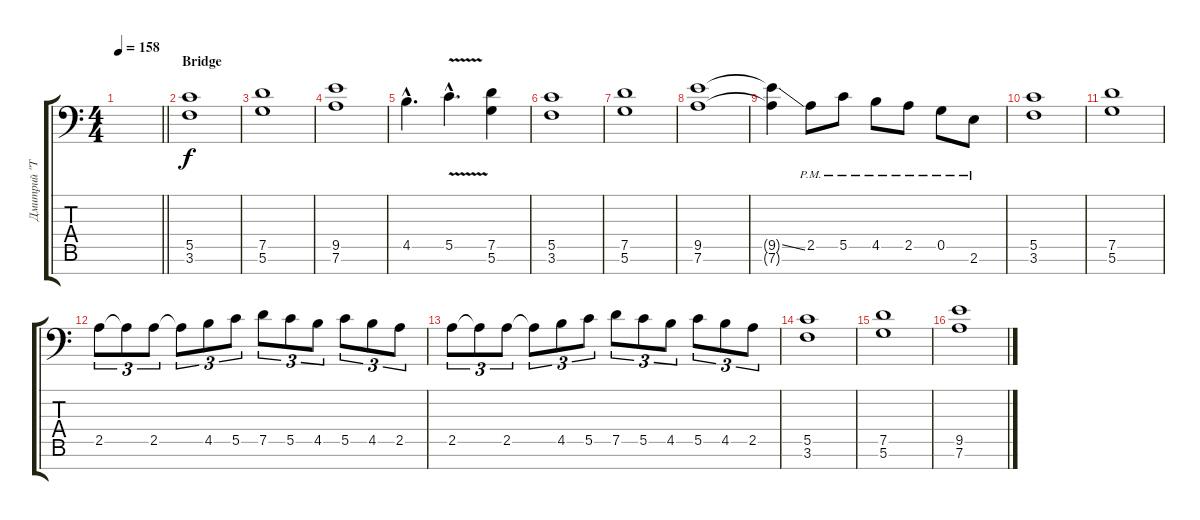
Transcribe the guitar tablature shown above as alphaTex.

\track ("Дмитрий \"Terris\" Процко" "Дмитрий \"T") {instrument acousticguitarsteel}
\staff {score tabs}
\tuning (D4 A3 F3 C3 G2 D2 A1) {hide}
\ts (4 4)
\tempo 158
\clef f4
\barLineRight lightlight
\ks c
|
\section ("" "Bridge")
(5.5 3.6).1{instrument overdrivenguitar} |
(7.5 5.6).1 |
(9.5 7.6).1 |
4.5{hac}.4{d} 5.5{v hac}.4{d instrument guitarharmonics} (7.5 5.6).4{instrument overdrivenguitar} |
(5.5 3.6).1 |
(7.5 5.6).1 |
(9.5 7.6).1 |
(9.5{ss t} 7.6{t}).4 2.5{pm}.8 5.5{pm}.8 4.5{pm}.8 2.5{pm}.8 0.5{pm}.8 2.6{pm}.8 |
(5.5 3.6).1 |
(7.5 5.6).1 |
2.5.8{tu (3 2)} 2.5{t}.8{tu (3 2)} 2.5.8{tu (3 2)} 2.5{t}.8{tu (3 2)} 4.5.8{tu (3 2)} 5.5.8{tu (3 2)} 7.5.8{tu (3 2)} 5.5.8{tu (3 2)} 4.5.8{tu (3 2)} 5.5.8{tu (3 2)} 4.5.8{tu (3 2)} 2.5.8{tu (3 2)} |
2.5.8{tu (3 2)} 2.5{t}.8{tu (3 2)} 2.5.8{tu (3 2)} 2.5{t}.8{tu (3 2)} 4.5.8{tu (3 2)} 5.5.8{tu (3 2)} 7.5.8{tu (3 2)} 5.5.8{tu (3 2)} 4.5.8{tu (3 2)} 5.5.8{tu (3 2)} 4.5.8{tu (3 2)} 2.5.8{tu (3 2)} |
(5.5 3.6).1 |
(7.5 5.6).1 |
(9.5 7.6).1
